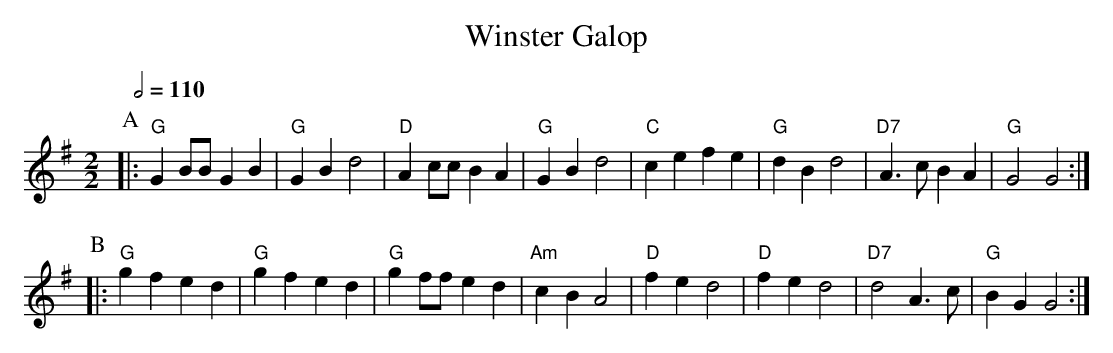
X:1
T:Winster Galop
Q:1/2=110
M:2/2
L:1/4
K:G
P:A
|: "G"GB/B/ GB | "G"GB d2 | "D"Ac/c/ BA | "G"GB d2 |\
"C"ce fe | "G"dB d2 | "D7"A>c BA | "G"G2 G2 :|
P:B
|: "G"gf ed | "G"gf ed | "G"gf/f/ ed | "Am"cB A2 |\
"D"fe d2 | "D"fe d2 | "D7"d2 A>c | "G"BG G2 :|
